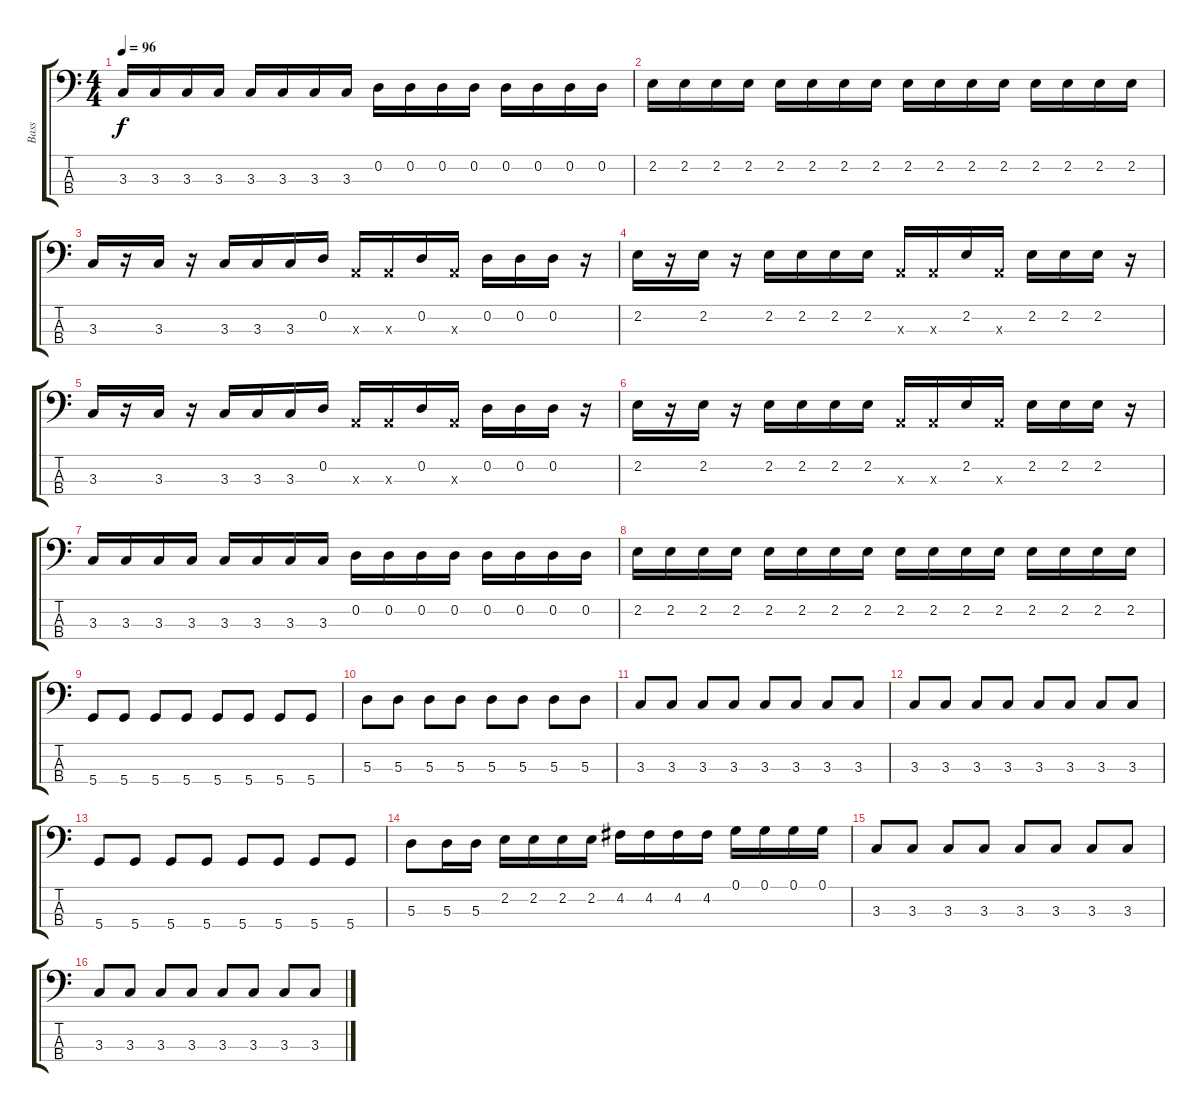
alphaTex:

\track ("Bass" "Bass") {instrument electricbassfinger}
\staff {score tabs}
\tuning (G2 D2 A1 D1) {hide}
\ts (4 4)
\tempo 96
\clef f4
\ks c
3.3.16{dy f} 3.3.16 3.3.16 3.3.16 3.3.16 3.3.16 3.3.16 3.3.16 0.2.16 0.2.16 0.2.16 0.2.16 0.2.16 0.2.16 0.2.16 0.2.16 |
2.2.16 2.2.16 2.2.16 2.2.16 2.2.16 2.2.16 2.2.16 2.2.16 2.2.16 2.2.16 2.2.16 2.2.16 2.2.16 2.2.16 2.2.16 2.2.16 |
3.3.16 r.16 3.3.16 r.16 3.3.16 3.3.16 3.3.16 0.2.16 0.3{x}.16 0.3{x}.16 0.2.16 0.3{x}.16 0.2.16 0.2.16 0.2.16 r.16 |
2.2.16 r.16 2.2.16 r.16 2.2.16 2.2.16 2.2.16 2.2.16 0.3{x}.16 0.3{x}.16 2.2.16 0.3{x}.16 2.2.16 2.2.16 2.2.16 r.16 |
3.3.16 r.16 3.3.16 r.16 3.3.16 3.3.16 3.3.16 0.2.16 0.3{x}.16 0.3{x}.16 0.2.16 0.3{x}.16 0.2.16 0.2.16 0.2.16 r.16 |
2.2.16 r.16 2.2.16 r.16 2.2.16 2.2.16 2.2.16 2.2.16 0.3{x}.16 0.3{x}.16 2.2.16 0.3{x}.16 2.2.16 2.2.16 2.2.16 r.16 |
3.3.16 3.3.16 3.3.16 3.3.16 3.3.16 3.3.16 3.3.16 3.3.16 0.2.16 0.2.16 0.2.16 0.2.16 0.2.16 0.2.16 0.2.16 0.2.16 |
2.2.16 2.2.16 2.2.16 2.2.16 2.2.16 2.2.16 2.2.16 2.2.16 2.2.16 2.2.16 2.2.16 2.2.16 2.2.16 2.2.16 2.2.16 2.2.16 |
5.4.8 5.4.8 5.4.8 5.4.8 5.4.8 5.4.8 5.4.8 5.4.8 |
5.3.8 5.3.8 5.3.8 5.3.8 5.3.8 5.3.8 5.3.8 5.3.8 |
3.3.8 3.3.8 3.3.8 3.3.8 3.3.8 3.3.8 3.3.8 3.3.8 |
3.3.8 3.3.8 3.3.8 3.3.8 3.3.8 3.3.8 3.3.8 3.3.8 |
5.4.8 5.4.8 5.4.8 5.4.8 5.4.8 5.4.8 5.4.8 5.4.8 |
5.3.8 5.3.16 5.3.16 2.2.16 2.2.16 2.2.16 2.2.16 4.2.16 4.2.16 4.2.16 4.2.16 0.1.16 0.1.16 0.1.16 0.1.16 |
3.3.8 3.3.8 3.3.8 3.3.8 3.3.8 3.3.8 3.3.8 3.3.8 |
3.3.8 3.3.8 3.3.8 3.3.8 3.3.8 3.3.8 3.3.8 3.3.8
